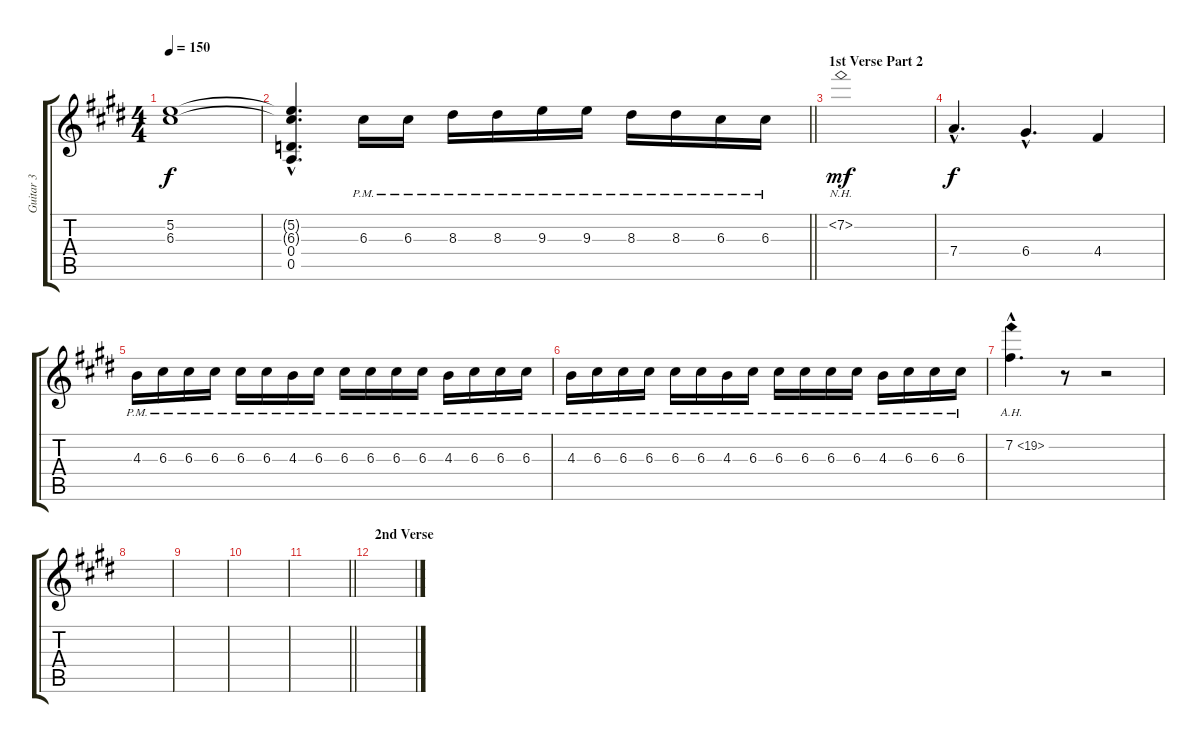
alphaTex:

\track ("Guitar 3" "Guitar 3") {instrument distortionguitar}
\staff {score tabs}
\tuning (E4 B3 G3 D3 A2 E2) {hide}
\ts (4 4)
\tempo 150
\clef g2
\ks c#minor
(5.2{t} 6.3{t}).1{dy f} |
\barLineRight lightlight
(5.2{hac t} 6.3{hac t} 0.4{hac} 0.5{hac}).4{d} 6.3{pm}.16 6.3{pm}.16 8.3{pm}.16 8.3{pm}.16 9.3{pm}.16 9.3{pm}.16 8.3{pm}.16 8.3{pm}.16 6.3{pm}.16 6.3{pm}.16 |
\section ("" "1st Verse Part 2")
7.2{nh}.1{dy mf} |
7.4{hac}.4{d dy f} 6.4{hac}.4{d} 4.4.4 |
4.3{pm}.16 6.3{pm}.16 6.3{pm}.16 6.3{pm}.16 6.3{pm}.16 6.3{pm}.16 4.3{pm}.16 6.3{pm}.16 6.3{pm}.16 6.3{pm}.16 6.3{pm}.16 6.3{pm}.16 4.3{pm}.16 6.3{pm}.16 6.3{pm}.16 6.3{pm}.16 |
4.3{pm}.16 6.3{pm}.16 6.3{pm}.16 6.3{pm}.16 6.3{pm}.16 6.3{pm}.16 4.3{pm}.16 6.3{pm}.16 6.3{pm}.16 6.3{pm}.16 6.3{pm}.16 6.3{pm}.16 4.3{pm}.16 6.3{pm}.16 6.3{pm}.16 6.3{pm}.16 |
7.2{ah 12 hac}.4{d} r.8 r.2 |
|
|
|
\barLineRight lightlight
|
\section ("" "2nd Verse")
